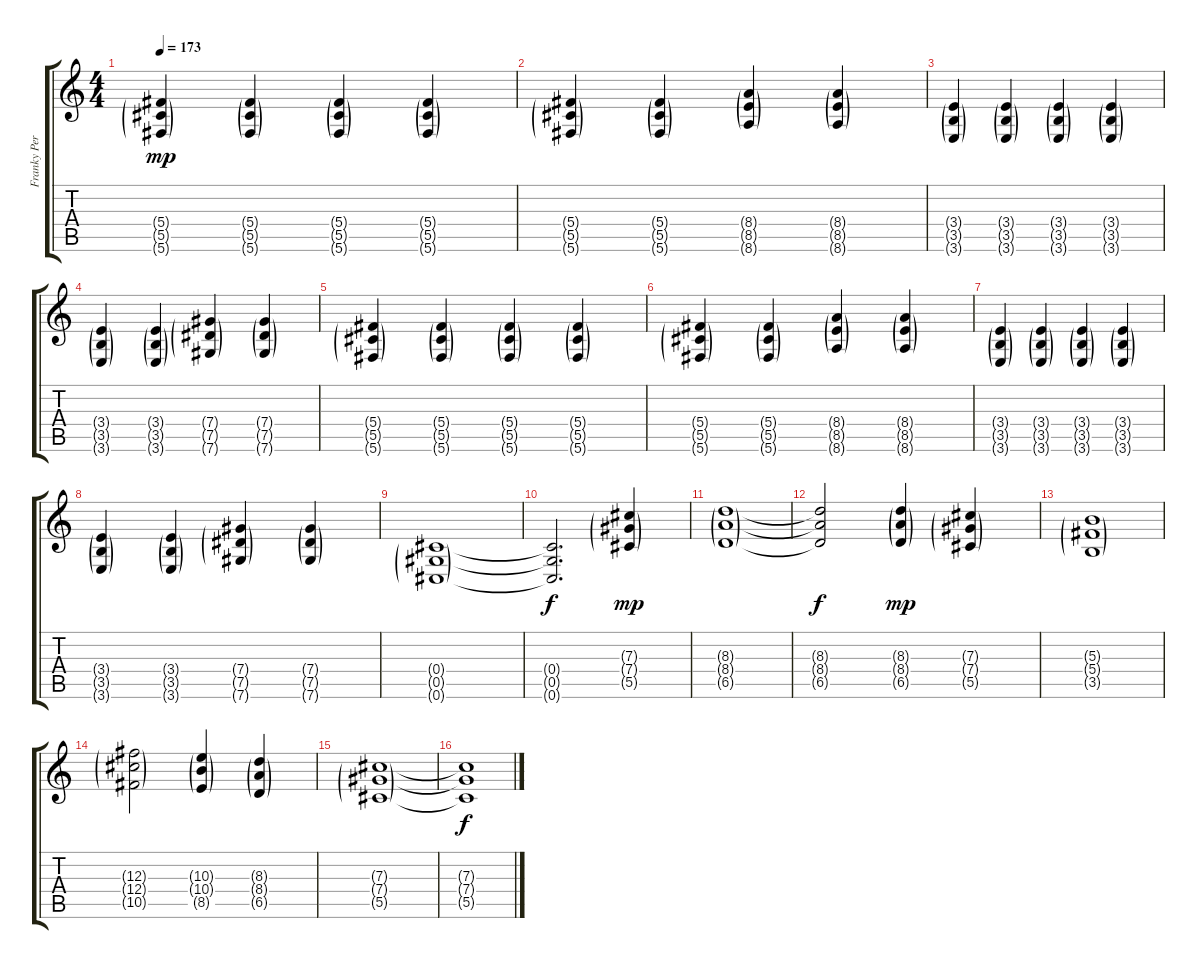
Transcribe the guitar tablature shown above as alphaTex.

\track ("Franky Perez" "Franky Per") {instrument overdrivenguitar}
\staff {score tabs}
\tuning (Eb4 Bb3 Gb3 Db3 Ab2 Db2) {hide}
\ts (4 4)
\tempo 173
\clef g2
\ks c
(5.4{g} 5.5{g} 5.6{g}).4{dy mp} (5.4{g} 5.5{g} 5.6{g}).4 (5.4{g} 5.5{g} 5.6{g}).4 (5.4{g} 5.5{g} 5.6{g}).4 |
(5.4{g} 5.5{g} 5.6{g}).4 (5.4{g} 5.5{g} 5.6{g}).4 (8.4{g} 8.5{g} 8.6{g}).4 (8.4{g} 8.5{g} 8.6{g}).4 |
(3.4{g} 3.5{g} 3.6{g}).4 (3.4{g} 3.5{g} 3.6{g}).4 (3.4{g} 3.5{g} 3.6{g}).4 (3.4{g} 3.5{g} 3.6{g}).4 |
(3.4{g} 3.5{g} 3.6{g}).4 (3.4{g} 3.5{g} 3.6{g}).4 (7.4{g} 7.5{g} 7.6{g}).4 (7.4{g} 7.5{g} 7.6{g}).4 |
(5.4{g} 5.5{g} 5.6{g}).4 (5.4{g} 5.5{g} 5.6{g}).4 (5.4{g} 5.5{g} 5.6{g}).4 (5.4{g} 5.5{g} 5.6{g}).4 |
(5.4{g} 5.5{g} 5.6{g}).4 (5.4{g} 5.5{g} 5.6{g}).4 (8.4{g} 8.5{g} 8.6{g}).4 (8.4{g} 8.5{g} 8.6{g}).4 |
(3.4{g} 3.5{g} 3.6{g}).4 (3.4{g} 3.5{g} 3.6{g}).4 (3.4{g} 3.5{g} 3.6{g}).4 (3.4{g} 3.5{g} 3.6{g}).4 |
(3.4{g} 3.5{g} 3.6{g}).4 (3.4{g} 3.5{g} 3.6{g}).4 (7.4{g} 7.5{g} 7.6{g}).4 (7.4{g} 7.5{g} 7.6{g}).4 |
(0.4{g} 0.5{g} 0.6{g}).1 |
(0.4{t} 0.5{t} 0.6{t}).2{d dy f} (7.3{g} 7.4{g} 5.5{g}).4{dy mp} |
(8.3{g} 8.4{g} 6.5{g}).1 |
(8.3{t} 8.4{t} 6.5{t}).2{dy f} (8.3{g} 8.4{g} 6.5{g}).4{dy mp} (7.3{g} 7.4{g} 5.5{g}).4 |
(5.3{g} 5.4{g} 3.5{g}).1 |
(12.3{g} 12.4{g} 10.5{g}).2 (10.3{g} 10.4{g} 8.5{g}).4 (8.3{g} 8.4{g} 6.5{g}).4 |
(7.3{g} 7.4{g} 5.5{g}).1 |
(7.3{t} 7.4{t} 5.5{t}).1{dy f}
